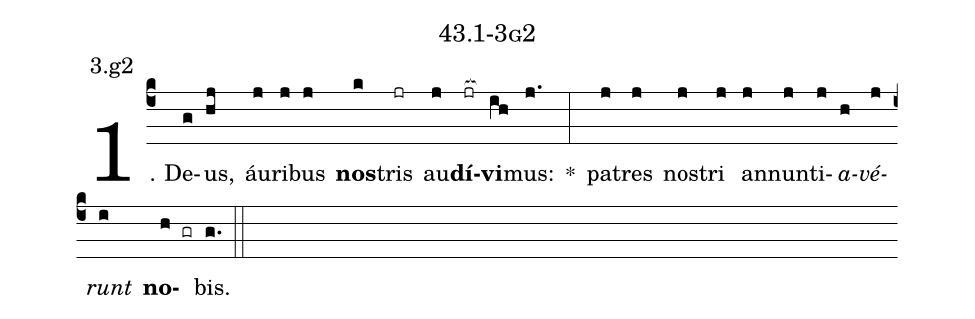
name: 43.1-3g2;
annotation: 3.g2;
%%
(c4)1. De(g)us,(hj) áu(j)ri(j)bus(j) <b>nos</b>(k)tris(jr) au(j)<b>dí</b>(jr[ocb:1{])<b>vi</b>(ih[ocb:0}])mus:(j.) *(:) pa(j)tres(j) nos(j)tri(j) an(j)nun(j)ti(j)<i>a</i>(h)<i>vé</i>(j)<i>runt</i>(i) <b>no</b>(h gr)bis.(g.) (::)
